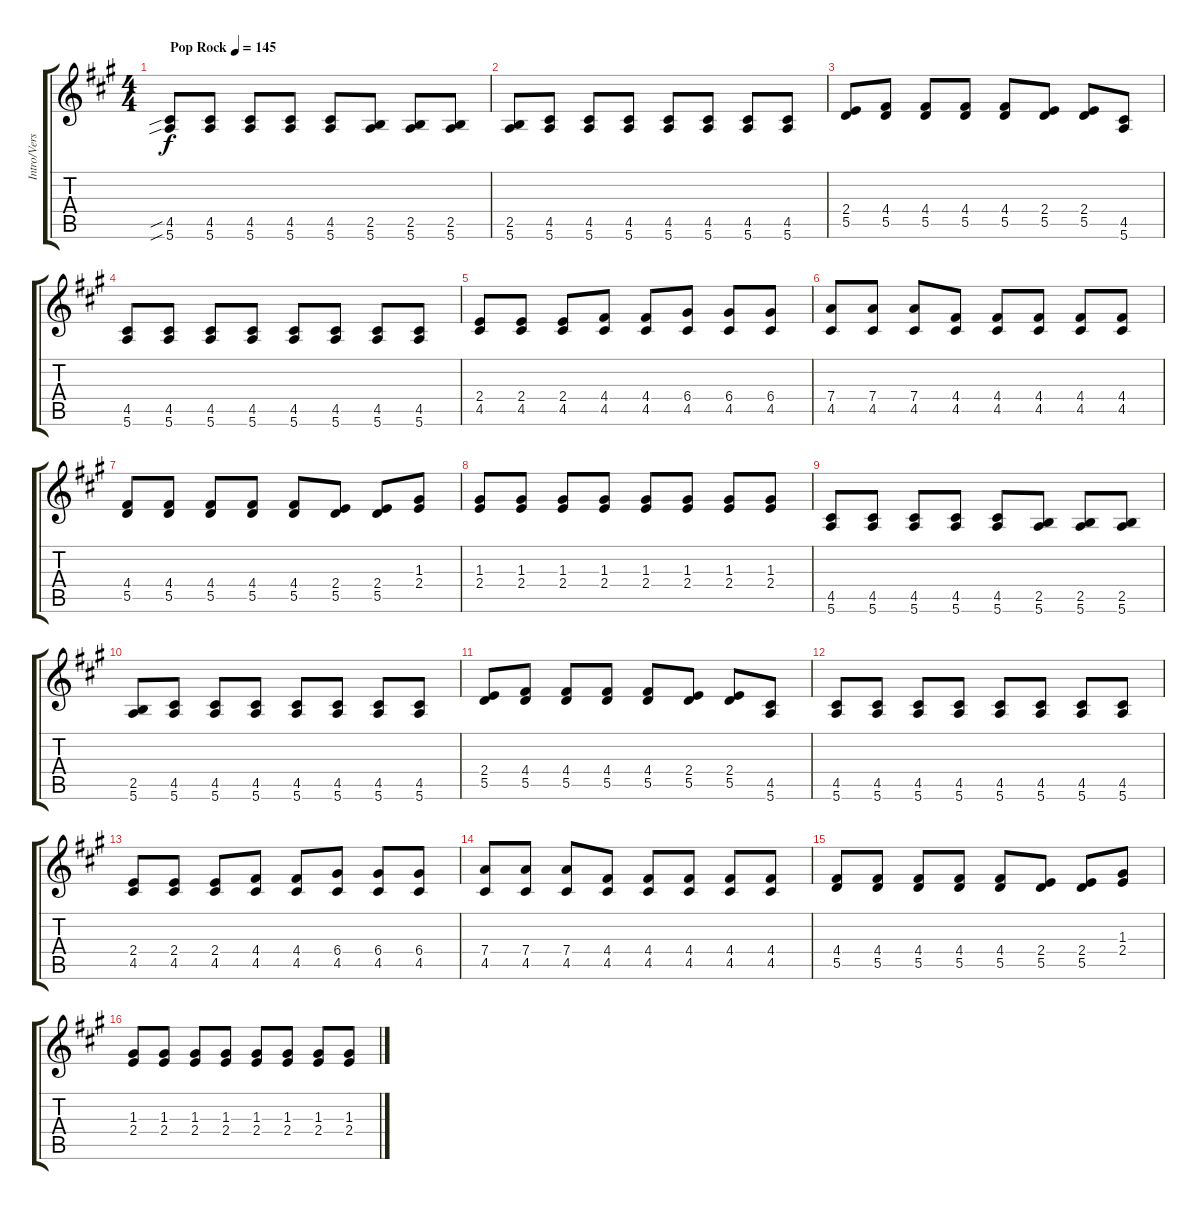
\track ("Intro/Verse Double" "Intro/Vers") {instrument electricguitarclean}
\staff {score tabs}
\tuning (E4 B3 G3 D3 A2 E2) {hide}
\ts (4 4)
\tempo (145 "Pop Rock")
\clef g2
\ks a
(4.5{sib} 5.6{sib}).8{dy f instrument electricguitarclean} (4.5 5.6).8 (4.5 5.6).8 (4.5 5.6).8 (4.5 5.6).8 (2.5 5.6).8 (2.5 5.6).8 (2.5 5.6).8 |
(2.5 5.6).8 (4.5 5.6).8 (4.5 5.6).8 (4.5 5.6).8 (4.5 5.6).8 (4.5 5.6).8 (4.5 5.6).8 (4.5 5.6).8 |
(2.4 5.5).8 (4.4 5.5).8 (4.4 5.5).8 (4.4 5.5).8 (4.4 5.5).8 (2.4 5.5).8 (2.4 5.5).8 (4.5 5.6).8 |
(4.5 5.6).8 (4.5 5.6).8 (4.5 5.6).8 (4.5 5.6).8 (4.5 5.6).8 (4.5 5.6).8 (4.5 5.6).8 (4.5 5.6).8 |
(2.4 4.5).8 (2.4 4.5).8 (2.4 4.5).8 (4.4 4.5).8 (4.4 4.5).8 (6.4 4.5).8 (6.4 4.5).8 (6.4 4.5).8 |
(7.4 4.5).8 (7.4 4.5).8 (7.4 4.5).8 (4.4 4.5).8 (4.4 4.5).8 (4.4 4.5).8 (4.4 4.5).8 (4.4 4.5).8 |
(4.4 5.5).8 (4.4 5.5).8 (4.4 5.5).8 (4.4 5.5).8 (4.4 5.5).8 (2.4 5.5).8 (2.4 5.5).8 (1.3 2.4).8 |
(1.3 2.4).8 (1.3 2.4).8 (1.3 2.4).8 (1.3 2.4).8 (1.3 2.4).8 (1.3 2.4).8 (1.3 2.4).8 (1.3 2.4).8 |
(4.5 5.6).8 (4.5 5.6).8 (4.5 5.6).8 (4.5 5.6).8 (4.5 5.6).8 (2.5 5.6).8 (2.5 5.6).8 (2.5 5.6).8 |
(2.5 5.6).8 (4.5 5.6).8 (4.5 5.6).8 (4.5 5.6).8 (4.5 5.6).8 (4.5 5.6).8 (4.5 5.6).8 (4.5 5.6).8 |
(2.4 5.5).8 (4.4 5.5).8 (4.4 5.5).8 (4.4 5.5).8 (4.4 5.5).8 (2.4 5.5).8 (2.4 5.5).8 (4.5 5.6).8 |
(4.5 5.6).8 (4.5 5.6).8 (4.5 5.6).8 (4.5 5.6).8 (4.5 5.6).8 (4.5 5.6).8 (4.5 5.6).8 (4.5 5.6).8 |
(2.4 4.5).8 (2.4 4.5).8 (2.4 4.5).8 (4.4 4.5).8 (4.4 4.5).8 (6.4 4.5).8 (6.4 4.5).8 (6.4 4.5).8 |
(7.4 4.5).8 (7.4 4.5).8 (7.4 4.5).8 (4.4 4.5).8 (4.4 4.5).8 (4.4 4.5).8 (4.4 4.5).8 (4.4 4.5).8 |
(4.4 5.5).8 (4.4 5.5).8 (4.4 5.5).8 (4.4 5.5).8 (4.4 5.5).8 (2.4 5.5).8 (2.4 5.5).8 (1.3 2.4).8 |
(1.3 2.4).8 (1.3 2.4).8 (1.3 2.4).8 (1.3 2.4).8 (1.3 2.4).8 (1.3 2.4).8 (1.3 2.4).8 (1.3 2.4).8
